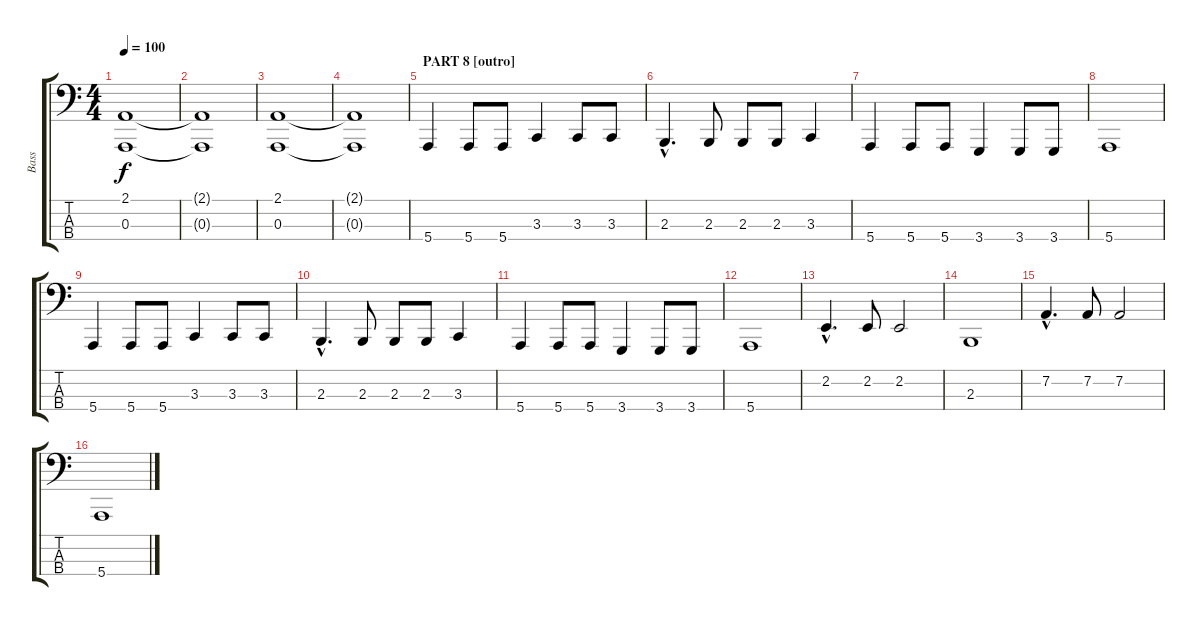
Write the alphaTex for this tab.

\track ("Bass" "Bass") {instrument lead2sawtooth}
\staff {score tabs}
\tuning (G2 D2 A1 E1) {hide}
\ts (4 4)
\tempo 100
\clef f4
\ks c
(2.1{t} 0.3{t}).1{dy f} |
(2.1{t} 0.3{t}).1 |
(2.1 0.3).1 |
(2.1{t} 0.3{t}).1 |
\section ("" "PART 8 [outro]")
5.4.4 5.4.8 5.4.8 3.3.4 3.3.8 3.3.8 |
2.3{hac}.4{d} 2.3.8 2.3.8 2.3.8 3.3.4 |
5.4.4 5.4.8 5.4.8 3.4.4 3.4.8 3.4.8 |
5.4.1 |
5.4.4 5.4.8 5.4.8 3.3.4 3.3.8 3.3.8 |
2.3{hac}.4{d} 2.3.8 2.3.8 2.3.8 3.3.4 |
5.4.4 5.4.8 5.4.8 3.4.4 3.4.8 3.4.8 |
5.4.1 |
2.2{hac}.4{d} 2.2.8 2.2.2 |
2.3.1 |
7.2{hac}.4{d} 7.2.8 7.2.2 |
5.4.1
